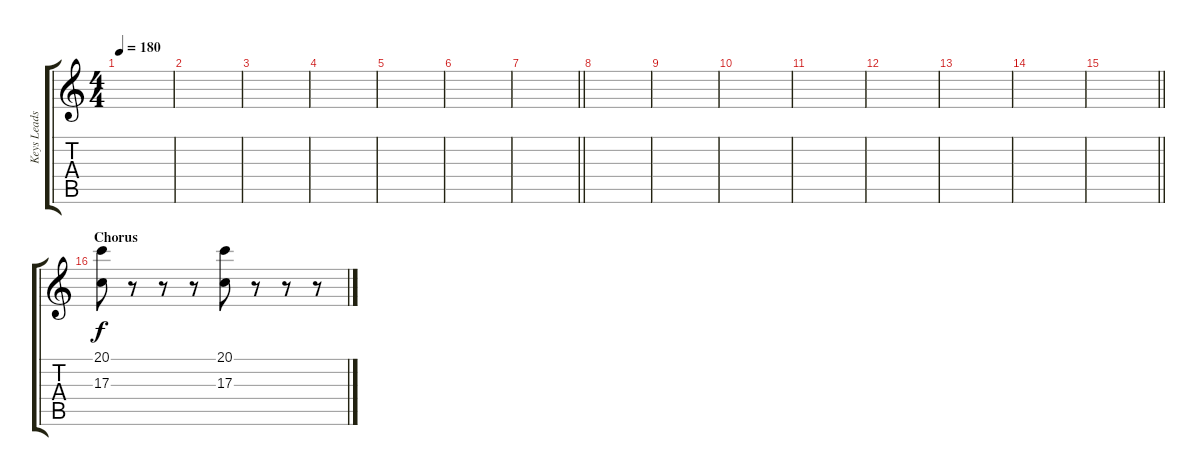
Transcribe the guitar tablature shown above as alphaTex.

\track ("Keys Leads" "Keys Leads") {instrument stringensemble1}
\staff {score tabs}
\tuning (E4 B3 G3 D3 A2 E2) {hide}
\ts (4 4)
\tempo 180
\clef g2
\ks c
|
|
|
|
|
|
\barLineRight lightlight
|
|
|
|
|
|
|
|
\barLineRight lightlight
|
\section ("" "Chorus")
(20.1 17.3).8{dy f instrument stringensemble1} r.8 r.8 r.8 (20.1 17.3).8 r.8 r.8 r.8
